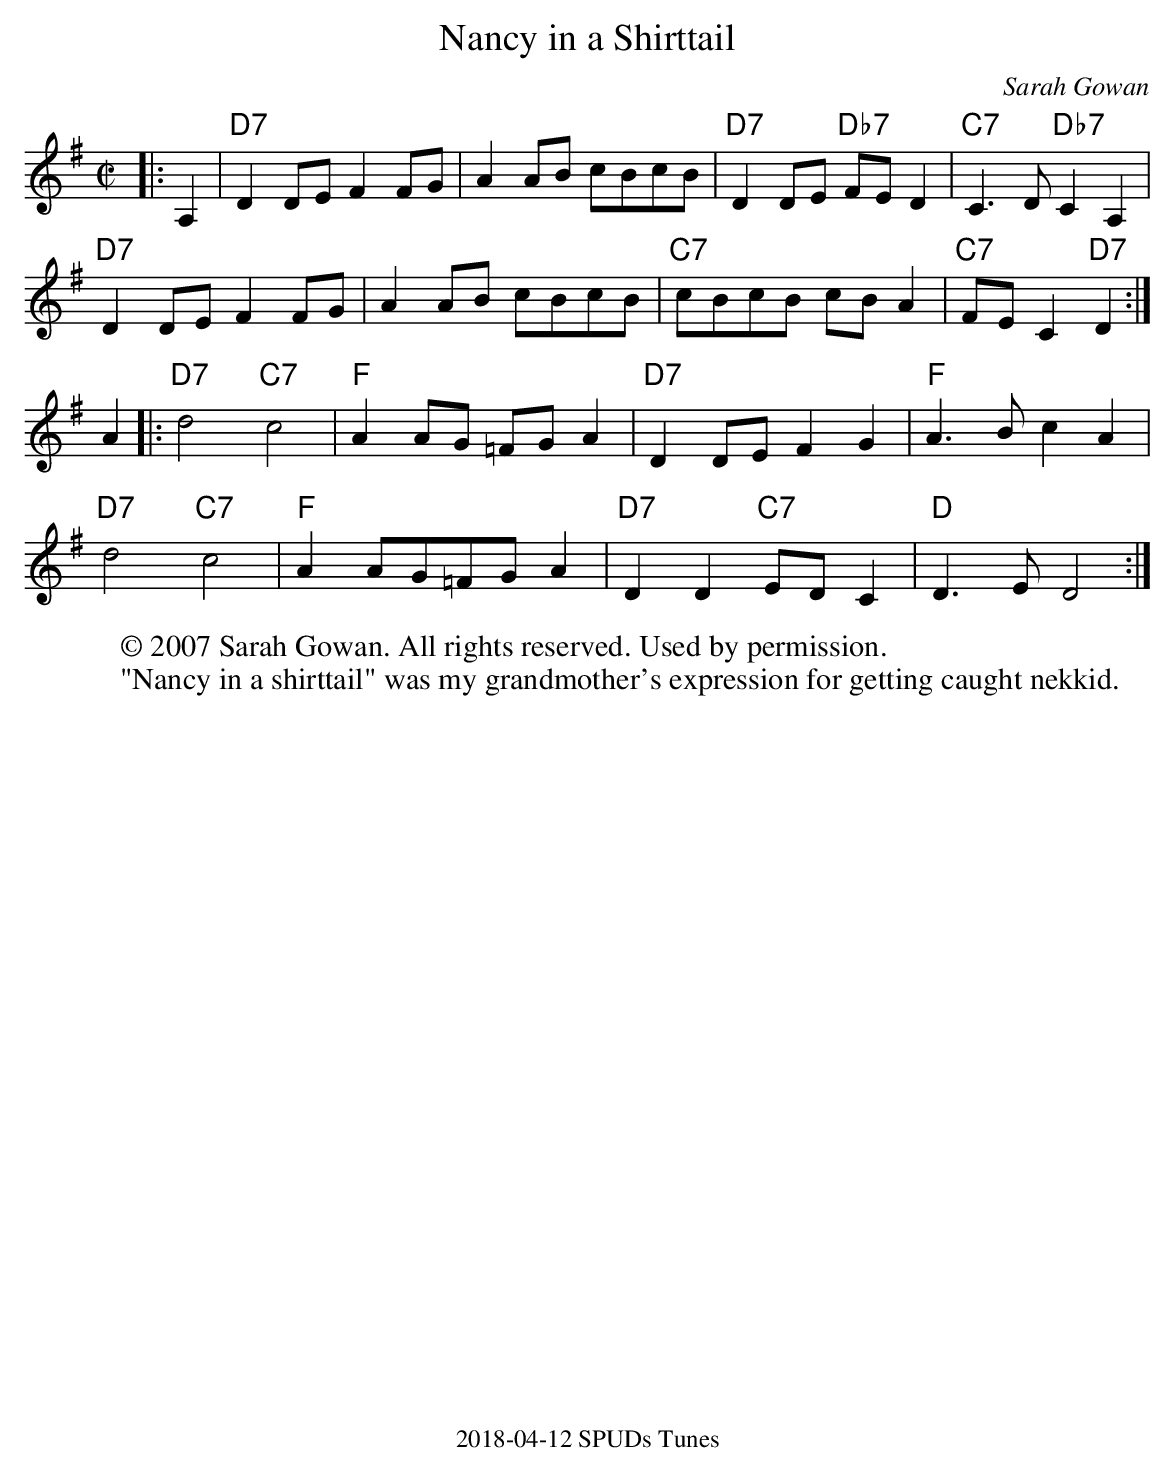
X:1
T:Nancy in a Shirttail
C:Sarah Gowan
M:C|
L:1/8
K:Dmix
|:A,2|"D7"D2DE F2FG|A2AB cBcB|"D7"D2DE"Db7" FED2|"C7"C2>D2"Db7"C2 A,2|
"D7"D2DE F2FG|A2AB cBcB|"C7"cBcB cBA2|"C7"FEC2"D7"D2:|
A2|:"D7"d4"C7"c4|"F"A2 AG =FGA2|"D7"D2 DEF2G2|"F"A2>B2c2A2|
"D7"d4"C7"c4|"F"A2 AG=FGA2|"D7"D2 D2 "C7"EDC2|"D"D2>E2D4:|
W: © 2007 Sarah Gowan. All rights reserved. Used by permission.
W:"Nancy in a shirttail" was my grandmother's expression for getting caught nekkid.
